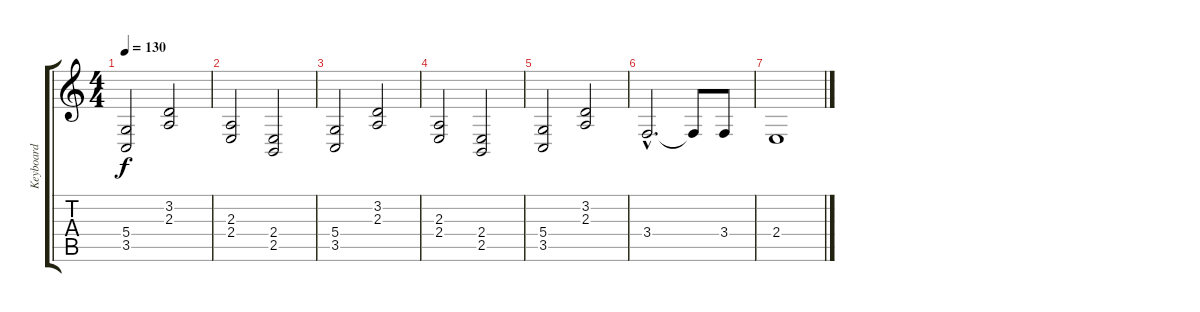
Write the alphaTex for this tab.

\track ("Keyboard" "Keyboard") {instrument electricpiano2}
\staff {score tabs}
\tuning (E4 B3 G3 D3 A2 E2) {hide}
\ts (4 4)
\tempo 130
\clef g2
\ks c
(5.4 3.5).2{dy f} (3.2 2.3).2 |
(2.3 2.4).2 (2.4 2.5).2 |
(5.4 3.5).2 (3.2 2.3).2 |
(2.3 2.4).2 (2.4 2.5).2 |
(5.4 3.5).2 (3.2 2.3).2 |
3.4{hac}.2{d} 3.4{t}.8 3.4.8 |
2.4.1
